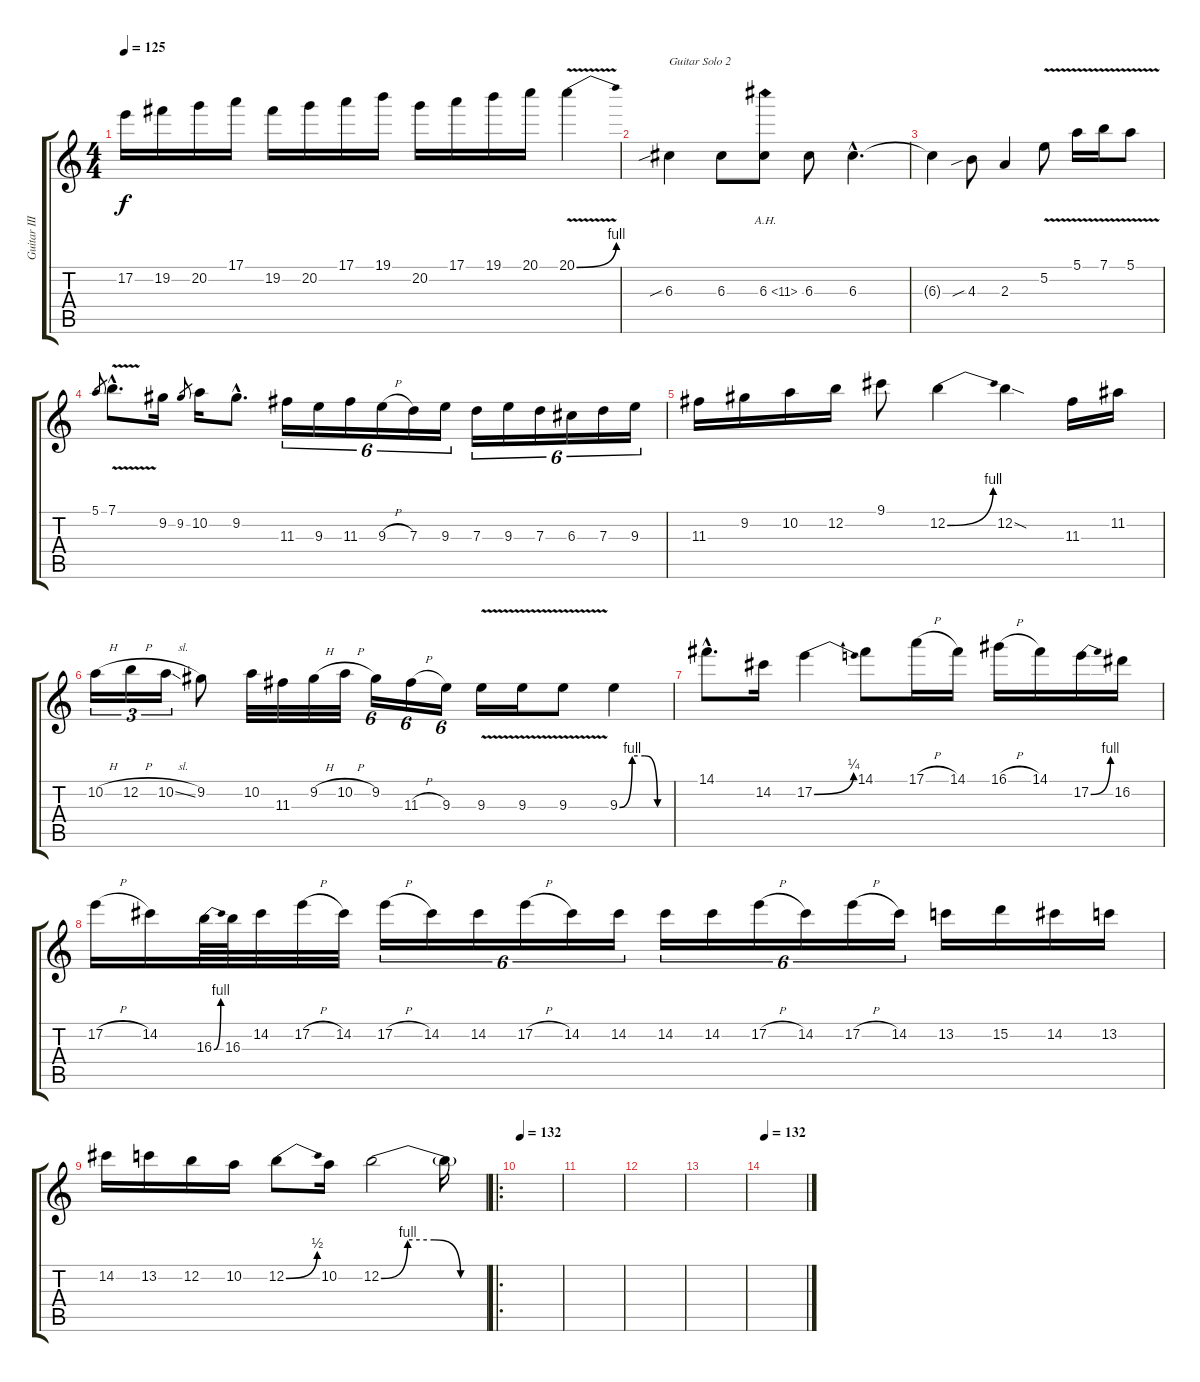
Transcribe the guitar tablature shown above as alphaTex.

\track ("Guitar III" "Guitar III") {instrument acousticguitarsteel}
\staff {score tabs}
\tuning (E4 B3 G3 D3 A2 E2) {hide}
\ts (4 4)
\tempo 125
\clef g2
\ks c
17.2.16{dy f} 19.2.16 20.2.16 17.1.16 19.2.16 20.2.16 17.1.16 19.1.16 20.2.16 17.1.16 19.1.16 20.1.16 20.1{be (bend 0 0 60 4) v}.4 |
6.3{sib}.4{txt "Guitar Solo 2"} 6.3.8 6.3{ah 5}.8 6.3.8 6.3{hac}.4{d} |
6.3{t}.4 4.3{sib}.8 2.3.4 5.2{v}.8 5.1{v}.16 7.1{v}.16 5.1{v}.8 |
5.1.8{gr} 7.1{v hac}.8{d} 9.2.16 9.2.8{gr} 10.2.16 9.2{hac}.8{d} 11.3.16{tu (6 4)} 9.3.16{tu (6 4)} 11.3.16{tu (6 4)} 9.3{h}.16{tu (6 4)} 7.3.16{tu (6 4)} 9.3.16{tu (6 4)} 7.3.16{tu (6 4)} 9.3.16{tu (6 4)} 7.3.16{tu (6 4)} 6.3.16{tu (6 4)} 7.3.16{tu (6 4)} 9.3.16{tu (6 4)} |
11.3.16 9.2.16 10.2.16 12.2.16 9.1.8 12.2{be (bend 0 0 60 4)}.4 12.2{sod}.4 11.3.16 11.2.16 |
10.2{h}.16{tu (3 2)} 12.2{h}.16{tu (3 2)} 10.2{sl}.16{tu (3 2)} 9.2.8 10.2.32 11.3.32 9.2{h}.32 10.2{h}.32 9.2.16{tu (6 4)} 11.3{h}.16{tu (6 4)} 9.3.16{tu (6 4)} 9.3{v}.16 9.3{v}.16 9.3{v}.8 9.3{be (custom 0 0 15 4 30 4 45 0 60 0)}.4 |
14.1{hac}.8{d} 14.2.16 17.2{be (bend 0 0 60 1)}.4 14.1.8 17.1{h}.16 14.1.16 16.1{h}.16 14.1.16 17.2{be (bend 0 0 60 4)}.16 16.2.16 |
17.2{h}.16 14.2.16 16.3{be (bend 0 0 60 4)}.64 16.3.64 14.2.32 17.2{h}.32 14.2.32 17.2{h}.16{tu (6 4)} 14.2.16{tu (6 4)} 14.2.16{tu (6 4)} 17.2{h}.16{tu (6 4)} 14.2.16{tu (6 4)} 14.2.16{tu (6 4)} 14.2.16{tu (6 4)} 14.2.16{tu (6 4)} 17.2{h}.16{tu (6 4)} 14.2.16{tu (6 4)} 17.2{h}.16{tu (6 4)} 14.2.16{tu (6 4)} 13.2.16 15.2.16 14.2.16 13.2.16 |
14.2.16 13.2.16 12.2.16 10.2.16 12.2{be (bend 0 0 60 2)}.8 10.2.16 12.2{be (custom 0 0 15 4 30 4 45 0 60 0)}.2 12.2{t}.16 |
\ro
\tempo 132
|
|
|
|
\tempo 132
